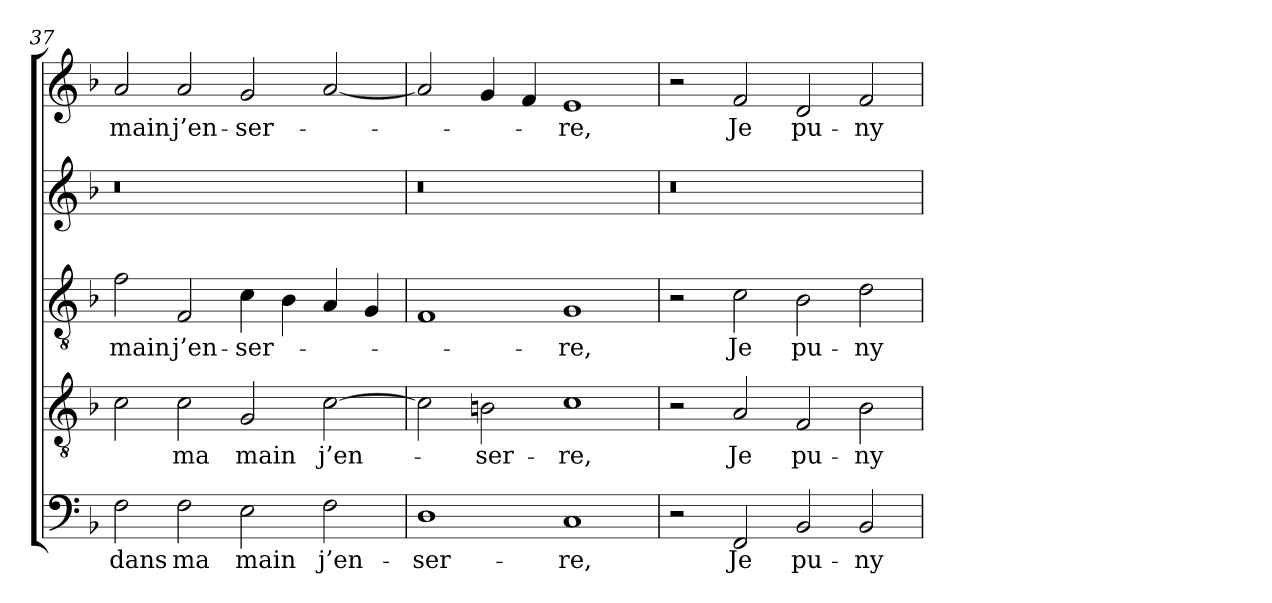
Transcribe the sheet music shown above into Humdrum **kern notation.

**kern	**text	**kern	**text	**kern	**text	**kern	**kern	**text
*part5	*part5	*part4	*part4	*part3	*part3	*part2	*part1	*part1
*staff5	*staff5	*staff4	*staff4	*staff3	*staff3	*staff2	*staff1	*staff1
*clefF4	*	*clefGv2	*	*clefGv2	*	*clefG2	*clefG2	*
*k[b-]	*	*k[b-]	*	*k[b-]	*	*k[b-]	*k[b-]	*
=37	=37	=37	=37	=37	=37	=37	=37	=37
2F	-dans	2c	.	2f	main	0r	2a	main
2F	ma	2c	ma	2F	j’en-	.	2a	j’en-
2E	main	2G	main	4c	-ser-	.	2g	-ser-
.	.	.	.	4B-	.	.	.	.
2F	j’en-	[2c	j’en-	4A	.	.	[2a	.
.	.	.	.	4G	.	.	.	.
!!LO:PB:g=z
=38	=38	=38	=38	=38	=38	=38	=38	=38
1D	-ser-	2c]	.	1F	.	0r	2a]	.
.	.	2Bn	-ser-	.	.	.	4g	.
.	.	.	.	.	.	.	4f	.
1C	-re,	1c	-re,	1G	-re,	.	1e	-re,
=39	=39	=39	=39	=39	=39	=39	=39	=39
2r	.	2r	.	2r	.	0r	2r	.
2FF	Je	2A	Je	2c	Je	.	2f	Je
2BB-	pu-	2F	pu-	2B-	pu-	.	2d	pu-
2BB-	-ny	2B-	-ny	2d	-ny	.	2f	-ny
=	=	=	=	=	=	=	=	=
*-	*-	*-	*-	*-	*-	*-	*-	*-
